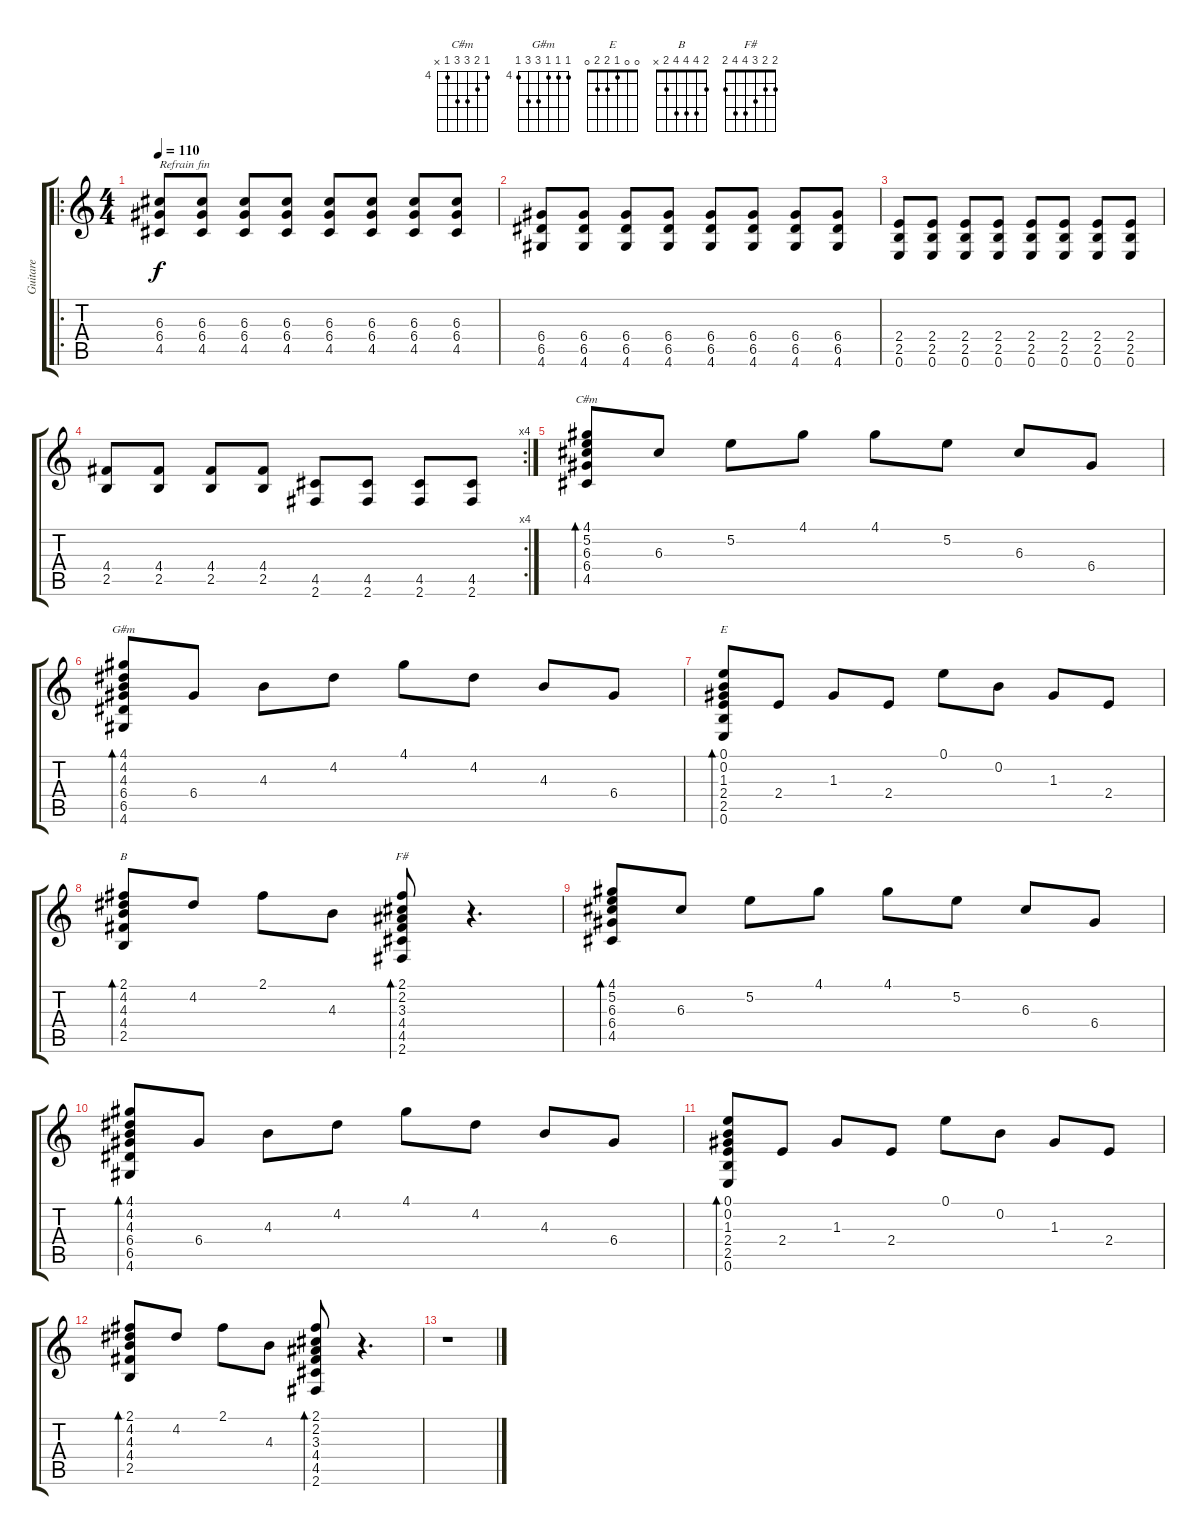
\track ("Guitare" "Guitare") {instrument distortionguitar}
\staff {score tabs}
\tuning (E4 B3 G3 D3 A2 E2) {hide}
\chord ("C#m" 4 5 6 6 4 x) {firstfret 4}
\chord ("G#m" 4 4 4 6 6 4) {firstfret 4}
\chord ("E" 0 0 1 2 2 0)
\chord ("B" 2 4 4 4 2 x)
\chord ("F#" 2 2 3 4 4 2)
\ro
\ts (4 4)
\tempo 110
\clef g2
\ks c
(6.3 6.4 4.5).8{txt "Refrain fin" dy f} (6.3 6.4 4.5).8 (6.3 6.4 4.5).8 (6.3 6.4 4.5).8 (6.3 6.4 4.5).8 (6.3 6.4 4.5).8 (6.3 6.4 4.5).8 (6.3 6.4 4.5).8 |
(6.4 6.5 4.6).8 (6.4 6.5 4.6).8 (6.4 6.5 4.6).8 (6.4 6.5 4.6).8 (6.4 6.5 4.6).8 (6.4 6.5 4.6).8 (6.4 6.5 4.6).8 (6.4 6.5 4.6).8 |
(2.4 2.5 0.6).8 (2.4 2.5 0.6).8 (2.4 2.5 0.6).8 (2.4 2.5 0.6).8 (2.4 2.5 0.6).8 (2.4 2.5 0.6).8 (2.4 2.5 0.6).8 (2.4 2.5 0.6).8 |
\rc 4
(4.4 2.5).8 (4.4 2.5).8 (4.4 2.5).8 (4.4 2.5).8 (4.5 2.6).8 (4.5 2.6).8 (4.5 2.6).8 (4.5 2.6).8 |
(4.1 5.2 6.3 6.4 4.5).8{bd 60 ch "C#m"} 6.3.8 5.2.8 4.1.8 4.1.8 5.2.8 6.3.8 6.4.8 |
(4.1 4.2 4.3 6.4 6.5 4.6).8{bd 60 ch "G#m"} 6.4.8 4.3.8 4.2.8 4.1.8 4.2.8 4.3.8 6.4.8 |
(0.1 0.2 1.3 2.4 2.5 0.6).8{bd 60 ch "E"} 2.4.8 1.3.8 2.4.8 0.1.8 0.2.8 1.3.8 2.4.8 |
(2.1 4.2 4.3 4.4 2.5).8{bd 60 ch "B"} 4.2.8 2.1.8 4.3.8 (2.1 2.2 3.3 4.4 4.5 2.6).8{bd 60 ch "F#"} r.4{d} |
(4.1 5.2 6.3 6.4 4.5).8{bd 60} 6.3.8 5.2.8 4.1.8 4.1.8 5.2.8 6.3.8 6.4.8 |
(4.1 4.2 4.3 6.4 6.5 4.6).8{bd 60} 6.4.8 4.3.8 4.2.8 4.1.8 4.2.8 4.3.8 6.4.8 |
(0.1 0.2 1.3 2.4 2.5 0.6).8{bd 60} 2.4.8 1.3.8 2.4.8 0.1.8 0.2.8 1.3.8 2.4.8 |
(2.1 4.2 4.3 4.4 2.5).8{bd 60} 4.2.8 2.1.8 4.3.8 (2.1 2.2 3.3 4.4 4.5 2.6).8{bd 60} r.4{d} |
r.1
